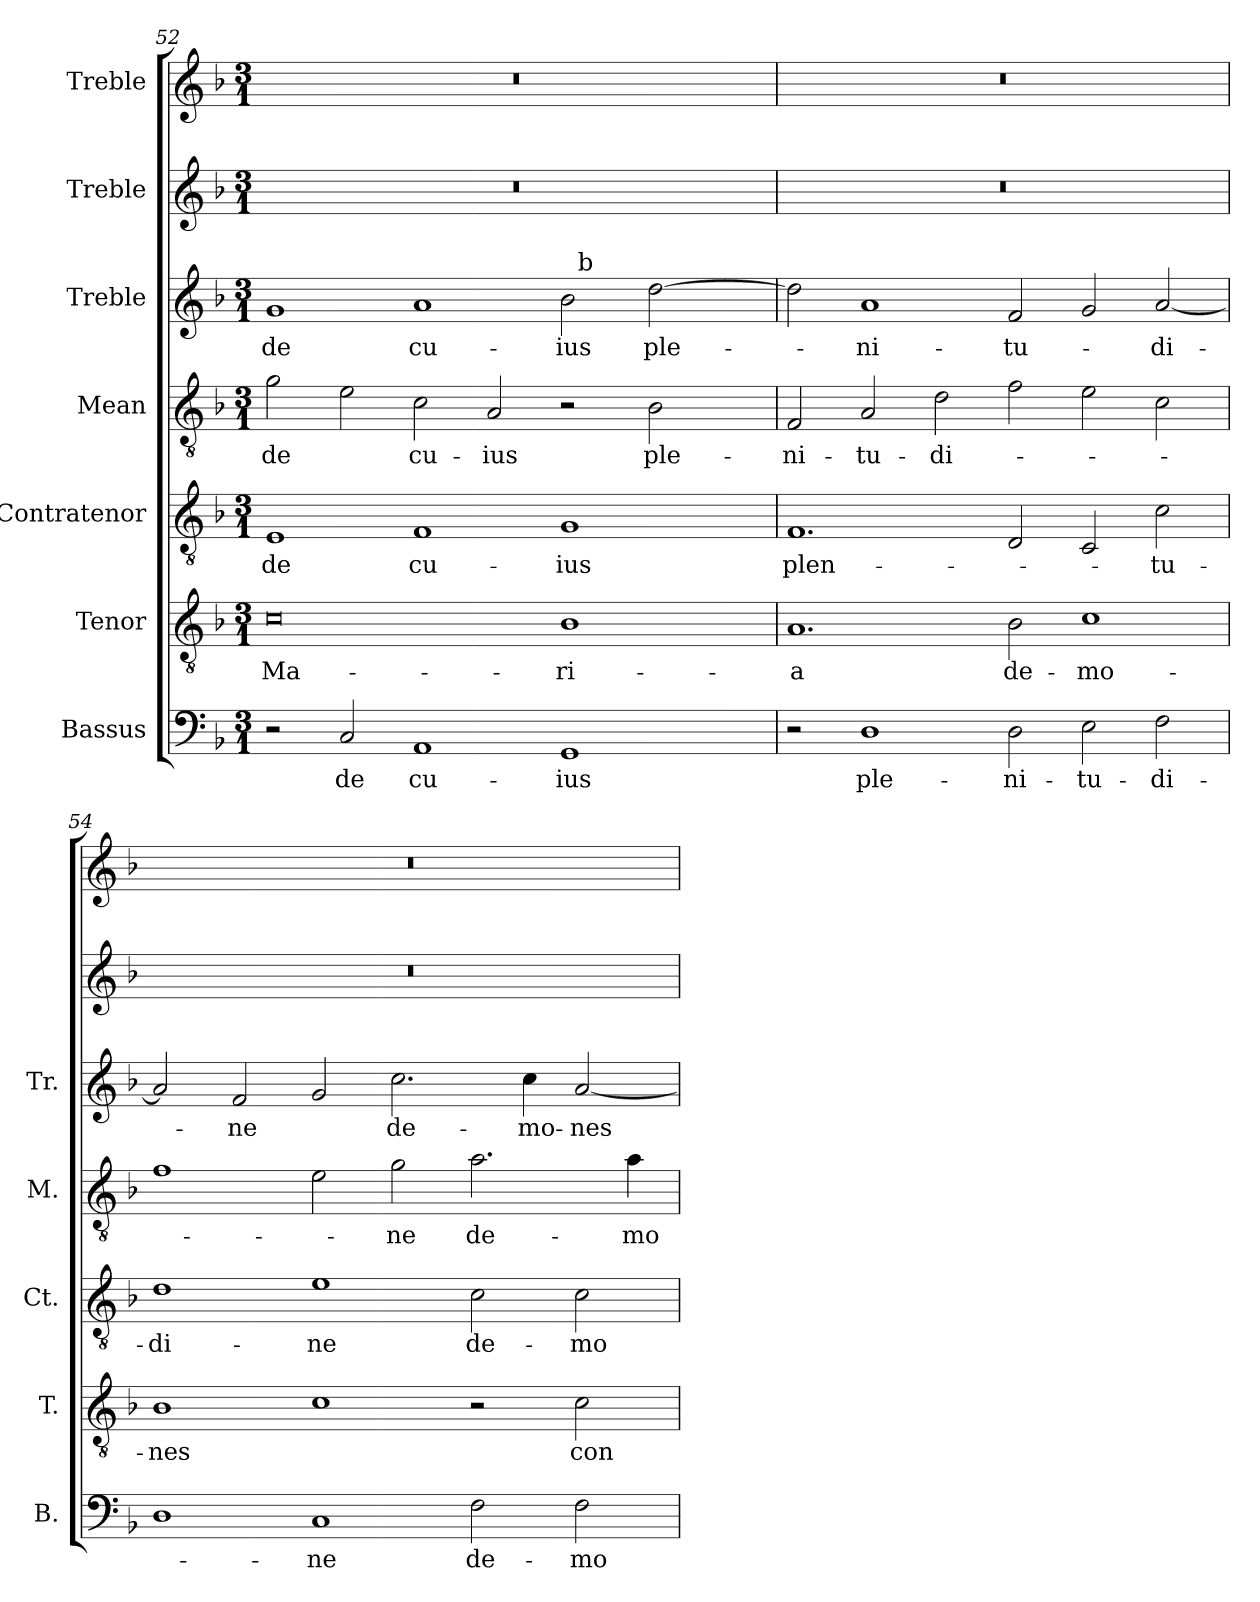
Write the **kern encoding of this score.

**kern	**text	**kern	**text	**kern	**text	**kern	**text	**kern	**text	**kern	**kern
*part7	*part7	*part6	*part6	*part5	*part5	*part4	*part4	*part3	*part3	*part2	*part1
*staff7	*staff7	*staff6	*staff6	*staff5	*staff5	*staff4	*staff4	*staff3	*staff3	*staff2	*staff1
*I"Bassus	*	*I"Tenor	*	*I"Contratenor	*	*I"Mean	*	*I"Treble	*	*I"Treble	*I"Treble
*I'B.	*	*I'T.	*	*I'Ct.	*	*I'M.	*	*I'Tr.	*	*	*
!!LO:LB:g=z
*clefF4	*	*clefGv2	*	*clefGv2	*	*clefGv2	*	*clefG2	*	*clefG2	*clefG2
*	*	*ITrd7c12	*	*ITrd7c12	*	*ITrd7c12	*	*	*	*	*
*k[b-]	*	*k[b-]	*	*k[b-]	*	*k[b-]	*	*k[b-]	*	*k[b-]	*k[b-]
*F:	*	*F:	*	*F:	*	*F:	*	*F:	*	*F:	*F:
*M3/1	*	*M3/1	*	*M3/1	*	*M3/1	*	*M3/1	*	*M3/1	*M3/1
=52	=52	=52	=52	=52	=52	=52	=52	=52	=52	=52	=52
!	!	!	!LO:LY:b:color=#000000	!	!	!	!	!	!	!	!
!	!	!	!	!	!LO:LY:b:color=#000000	!	!	!	!	!	!
!	!	!	!	!	!	!	!LO:LY:b:color=#000000	!	!	!	!
!	!	!	!	!	!	!	!	!	!LO:LY:b:color=#000000	!LO:N:vis=1	!LO:N:vis=1
*	*	*	*	*	*	*	*	*^	*	*	*
2r	.	0Ci	Ma-	1EEi	de	2Gi\	de	1gi	1ryy	de	0.r	0.r
!	!LO:LY:b:color=#000000	!	!	!	!	!	!	!	!	!	!	!
2Ci/	de	.	.	.	.	2Ei\	.	.	.	.	.	.
!	!LO:LY:b:color=#000000	!	!	!	!	!	!	!	!	!	!	!
!	!	!	!	!	!LO:LY:b:color=#000000	!	!	!	!	!	!	!
!	!	!	!	!	!	!	!LO:LY:b:color=#000000	!	!	!	!	!
!	!	!	!	!	!	!	!	!	!	!LO:LY:b:color=#000000	!	!
1AAi	cu-	.	.	1FFi	cu-	2Ci\	cu-	1ai	1ryy	cu-	.	.
!	!	!	!	!	!	!	!LO:LY:b:color=#000000	!	!	!	!	!
.	.	.	.	.	.	2AAi/	-ius	.	.	.	.	.
!	!LO:LY:b:color=#000000	!	!	!	!	!	!	!	!	!	!	!
!	!	!	!LO:LY:b:color=#000000	!	!	!	!	!	!	!	!	!
!	!	!	!	!	!LO:LY:b:color=#000000	!	!	!	!	!	!	!
!	!	!	!	!	!	!	!	!	!	!LO:LY:b:color=#000000	!	!
1GGi	-ius	1BB-i	-ri-	1GGi	-ius	2r	.	2b-i\	32ryy	-ius	.	.
.	.	.	.	.	.	.	.	.	256ryy	.	.	.
!	!	!	!	!	!	!	!	!	!LO:TX:a:t=b	!	!	!
.	.	.	.	.	.	.	.	.	2ryy	.	.	.
!	!	!	!	!	!	!	!LO:LY:b:color=#000000	!	!	!	!	!
!	!	!	!	!	!	!	!	!	!	!LO:LY:b:color=#000000	!	!
.	.	.	.	.	.	2BB-i\	ple-	[>2ddi\	.	ple-	.	.
.	.	.	.	.	.	.	.	.	4ryy	.	.	.
.	.	.	.	.	.	.	.	.	8ryy	.	.	.
.	.	.	.	.	.	.	.	.	16ryy	.	.	.
.	.	.	.	.	.	.	.	.	64..ryy	.	.	.
*	*	*	*	*	*	*	*	*v	*v	*	*	*
=53	=53	=53	=53	=53	=53	=53	=53	=53	=53	=53	=53
*	*	*	*	*	*	*	*	*^	*	*	*
!	!	!	!LO:LY:b:color=#000000	!	!	!	!	!	!	!	!	!
*	*	*	*	*	*	*	*	*v	*v	*	*	*
*	*	*	*	*	*	*	*	*^	*	*	*
!	!	!	!	!	!LO:LY:b:color=#000000	!	!	!	!	!	!	!
*	*	*	*	*	*	*	*	*v	*v	*	*	*
*	*	*	*	*	*	*	*	*^	*	*	*
!	!	!	!	!	!	!	!LO:LY:b:color=#000000	!	!	!	!LO:N:vis=1	!LO:N:vis=1
*	*	*	*	*	*	*	*	*v	*v	*	*	*
2r	.	1.AAi	-a	1.FFi	plen-	2FFi/	-ni-	2ddi\]	.	0.r	0.r
!	!LO:LY:b:color=#000000	!	!	!	!	!	!	!	!	!	!
!	!	!	!	!	!	!	!LO:LY:b:color=#000000	!	!	!	!
!	!	!	!	!	!	!	!	!	!LO:LY:b:color=#000000	!	!
1Di	ple-	.	.	.	.	2AAi/	-tu-	1ai	-ni-	.	.
!	!	!	!	!	!	!	!LO:LY:b:color=#000000	!	!	!	!
.	.	.	.	.	.	2Di\	-di-	.	.	.	.
!	!LO:LY:b:color=#000000	!	!	!	!	!	!	!	!	!	!
!	!	!	!LO:LY:b:color=#000000	!	!	!	!	!	!	!	!
!	!	!	!	!	!	!	!	!	!LO:LY:b:color=#000000	!	!
2Di\	-ni-	2BB-i\	de-	2DDi/	.	2Fi\	.	2fi/	-tu-	.	.
!	!LO:LY:b:color=#000000	!	!	!	!	!	!	!	!	!	!
!	!	!	!LO:LY:b:color=#000000	!	!	!	!	!	!	!	!
2Ei\	-tu-	1Ci	-mo-	2CCi/	.	2Ei\	.	2gi/	.	.	.
!	!LO:LY:b:color=#000000	!	!	!	!	!	!	!	!	!	!
!	!	!	!	!	!LO:LY:b:color=#000000	!	!	!	!	!	!
!	!	!	!	!	!	!	!	!	!LO:LY:b:color=#000000	!	!
2Fi\	-di-	.	.	2Ci\	-tu-	2Ci\	.	[<2ai/	-di-	.	.
=54	=54	=54	=54	=54	=54	=54	=54	=54	=54	=54	=54
!	!	!	!LO:LY:b:color=#000000	!	!	!	!	!	!	!	!
!	!	!	!	!	!LO:LY:b:color=#000000	!	!	!	!	!LO:N:vis=1	!LO:N:vis=1
1Di	.	1BB-i	-nes	1Di	-di-	1Fi	.	2ai/]	.	0.r	0.r
!	!	!	!	!	!	!	!	!	!LO:LY:b:color=#000000	!	!
.	.	.	.	.	.	.	.	2fi/	-ne	.	.
!	!LO:LY:b:color=#000000	!	!	!	!	!	!	!	!	!	!
!	!	!	!	!	!LO:LY:b:color=#000000	!	!	!	!	!	!
1Ci	-ne	1Ci	.	1Ei	-ne	2Ei\	.	2gi/	.	.	.
!	!	!	!	!	!	!	!LO:LY:b:color=#000000	!	!	!	!
!	!	!	!	!	!	!	!	!	!LO:LY:b:color=#000000	!	!
.	.	.	.	.	.	2Gi\	-ne	2.cci\	de-	.	.
!	!LO:LY:b:color=#000000	!	!	!	!	!	!	!	!	!	!
!	!	!	!	!	!LO:LY:b:color=#000000	!	!	!	!	!	!
!	!	!	!	!	!	!	!LO:LY:b:color=#000000	!	!	!	!
2Fi\	de-	2r	.	2Ci\	de-	2.Ai\	de-	.	.	.	.
!	!	!	!	!	!	!	!	!	!LO:LY:b:color=#000000	!	!
.	.	.	.	.	.	.	.	4cci\	-mo-	.	.
!	!LO:LY:b:color=#000000	!	!	!	!	!	!	!	!	!	!
!	!	!	!LO:LY:b:color=#000000	!	!	!	!	!	!	!	!
!	!	!	!	!	!LO:LY:b:color=#000000	!	!	!	!	!	!
!	!	!	!	!	!	!	!	!	!LO:LY:b:color=#000000	!	!
2Fi\	-mo-	2Ci\	con-	2Ci\	-mo-	.	.	[<2ai/	-nes	.	.
!	!	!	!	!	!	!	!LO:LY:b:color=#000000	!	!	!	!
.	.	.	.	.	.	4Ai\	-mo-	.	.	.	.
=	=	=	=	=	=	=	=	=	=	=	=
*-	*-	*-	*-	*-	*-	*-	*-	*-	*-	*-	*-
